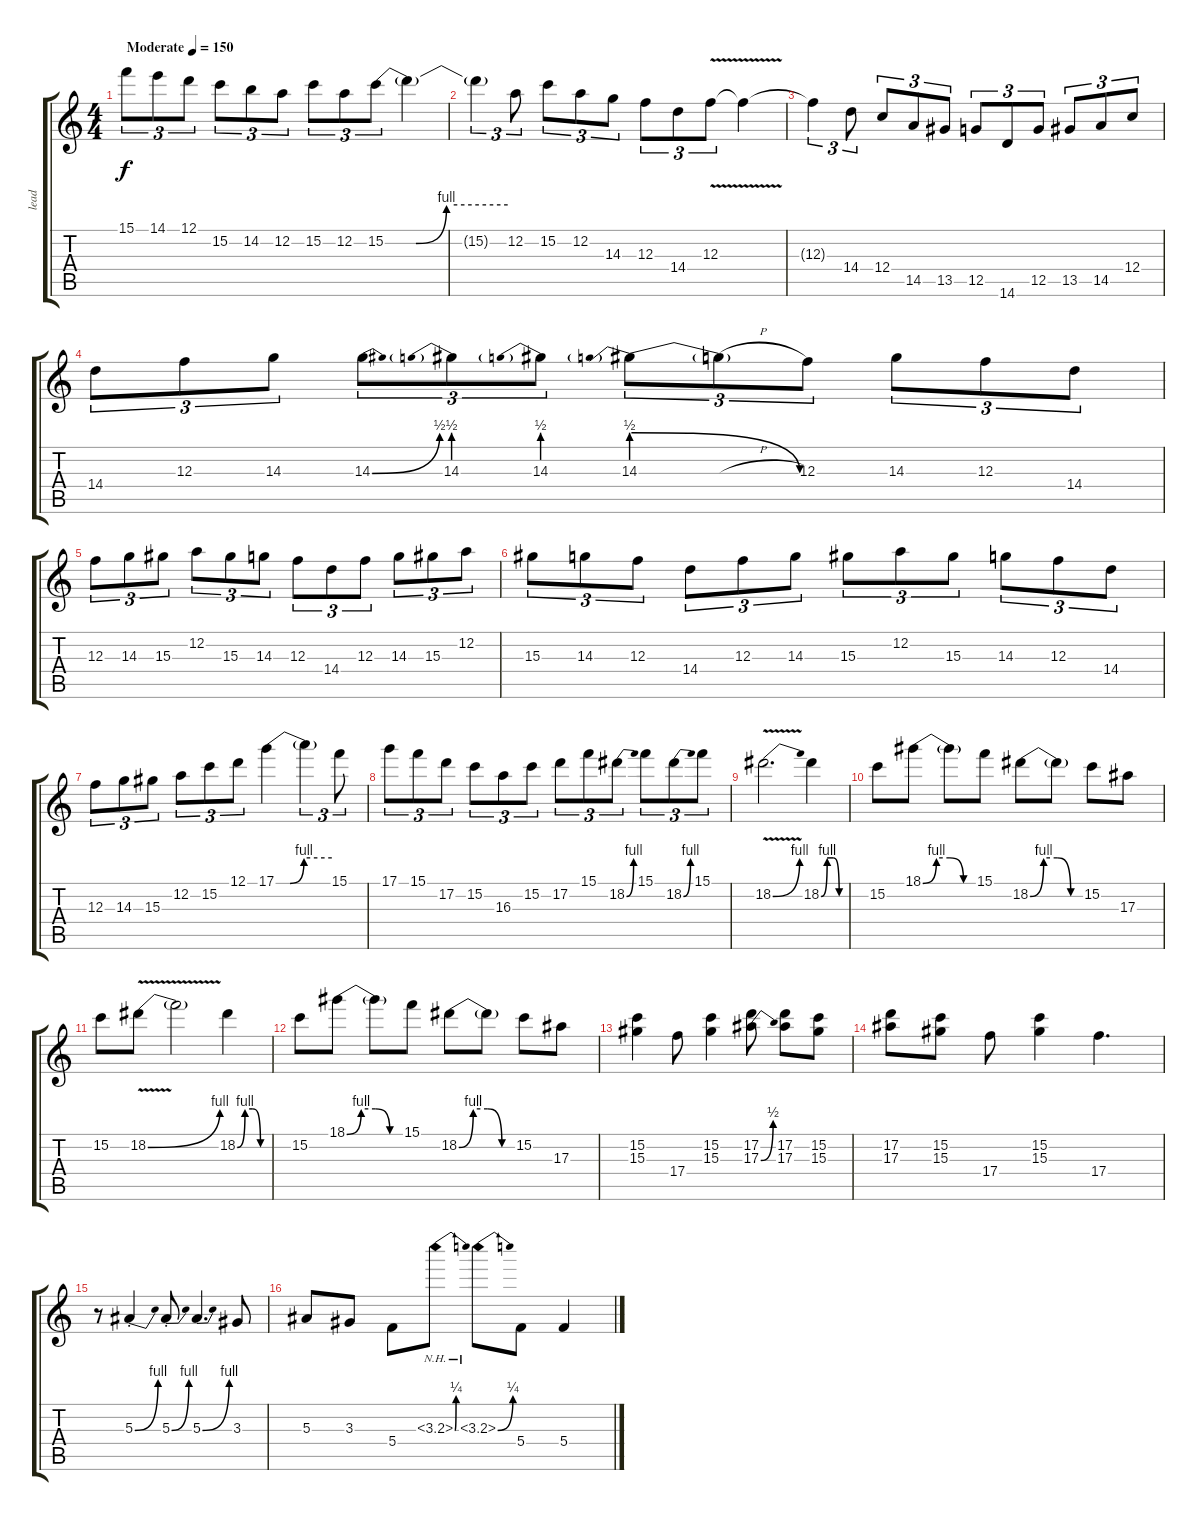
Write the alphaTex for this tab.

\track ("lead" "lead") {instrument distortionguitar}
\staff {score tabs}
\tuning (D4 A3 F3 C3 G2 C2) {hide}
\ts (4 4)
\tempo (150 "Moderate")
\clef g2
\ks c
15.1.8{tu (3 2) dy f instrument distortionguitar} 14.1.8{tu (3 2)} 12.1.8{tu (3 2)} 15.2.8{tu (3 2)} 14.2.8{tu (3 2)} 12.2.8{tu (3 2)} 15.2.8{tu (3 2)} 12.2.8{tu (3 2)} 15.2{be (custom 0 0 15 0 30 4 60 4)}.8{tu (3 2)} 15.2{t}.4 |
15.2{t}.4{tu (3 2)} 12.2.8{tu (3 2)} 15.2.8{tu (3 2)} 12.2.8{tu (3 2)} 14.3.8{tu (3 2)} 12.3.8{tu (3 2)} 14.4.8{tu (3 2)} 12.3{v}.8{tu (3 2)} 12.3{t}.4 |
12.3{t}.4{tu (3 2)} 14.4.8{tu (3 2)} 12.4.8{tu (3 2)} 14.5.8{tu (3 2)} 13.5.8{tu (3 2)} 12.5.8{tu (3 2)} 14.6.8{tu (3 2)} 12.5.8{tu (3 2)} 13.5.8{tu (3 2)} 14.5.8{tu (3 2)} 12.4.8{tu (3 2)} |
14.4.8{tu (3 2)} 12.3.8{tu (3 2)} 14.3.8{tu (3 2)} 14.3{be (bend 0 0 60 2)}.8{tu (3 2)} 14.3{be (prebend 0 2 60 2)}.8{tu (3 2)} 14.3{be (prebend 0 2 60 2)}.8{tu (3 2)} 14.3{be (prebendrelease 0 2 60 0)}.8{tu (3 2)} 14.3{h t}.8{tu (3 2)} 12.3.8{tu (3 2)} 14.3.8{tu (3 2)} 12.3.8{tu (3 2)} 14.4.8{tu (3 2)} |
12.3.8{tu (3 2)} 14.3.8{tu (3 2)} 15.3.8{tu (3 2)} 12.2.8{tu (3 2)} 15.3.8{tu (3 2)} 14.3.8{tu (3 2)} 12.3.8{tu (3 2)} 14.4.8{tu (3 2)} 12.3.8{tu (3 2)} 14.3.8{tu (3 2)} 15.3.8{tu (3 2)} 12.2.8{tu (3 2)} |
15.3.8{tu (3 2)} 14.3.8{tu (3 2)} 12.3.8{tu (3 2)} 14.4.8{tu (3 2)} 12.3.8{tu (3 2)} 14.3.8{tu (3 2)} 15.3.8{tu (3 2)} 12.2.8{tu (3 2)} 15.3.8{tu (3 2)} 14.3.8{tu (3 2)} 12.3.8{tu (3 2)} 14.4.8{tu (3 2)} |
12.3.8{tu (3 2)} 14.3.8{tu (3 2)} 15.3.8{tu (3 2)} 12.2.8{tu (3 2)} 15.2.8{tu (3 2)} 12.1.8{tu (3 2)} 17.1{be (custom 0 0 15 0 30 4 60 4)}.4 17.1{t}.4{tu (3 2)} 15.1.8{tu (3 2)} |
17.1.8{tu (3 2)} 15.1.8{tu (3 2)} 17.2.8{tu (3 2)} 15.2.8{tu (3 2)} 16.3.8{tu (3 2)} 15.2.8{tu (3 2)} 17.2.8{tu (3 2)} 15.1.8{tu (3 2)} 18.2{be (bend 0 0 60 4)}.8{tu (3 2)} 15.1.8{tu (3 2)} 18.2{be (bend 0 0 60 4)}.8{tu (3 2)} 15.1.8{tu (3 2)} |
18.2{be (bend 0 0 60 4) v}.2{d} 18.2{be (custom 0 0 15 4 30 4 45 0 60 0)}.4 |
15.2.8 18.1{be (custom 0 0 15 4 30 4 45 0 60 0)}.8 18.1{t}.8 15.1.8 18.2{be (custom 0 0 15 4 30 4 45 0 60 0)}.8 18.2{t}.8 15.2.8 17.3.8 |
15.2.8 18.2{be (bend 0 0 60 4) v}.8 18.2{t}.2 18.2{be (custom 0 0 15 4 30 4 45 0 60 0)}.4 |
15.2.8 18.1{be (custom 0 0 15 4 30 4 45 0 60 0)}.8 18.1{t}.8 15.1.8 18.2{be (custom 0 0 15 4 30 4 45 0 60 0)}.8 18.2{t}.8 15.2.8 17.3.8 |
(15.2 15.3).4 17.4.8 (15.2 15.3).4 (17.2 17.3{be (bend 0 0 60 2)}).8 (17.2 17.3).8 (15.2 15.3).8 |
(17.2 17.3).8 (15.2 15.3).8 17.4.8 (15.2 15.3).4 17.4.4{d} |
r.8 5.3{be (bend 0 0 60 4) st}.4 5.3{be (bend 0 0 60 4) st}.8 5.3{be (bend 0 0 60 4)}.4{d} 3.3.8 |
5.3.8 3.3.8 5.4.8 3.3{be (bend 0 0 60 1) nh}.8 3.3{be (bend 0 0 60 1) nh}.8 5.4.8 5.4.4
